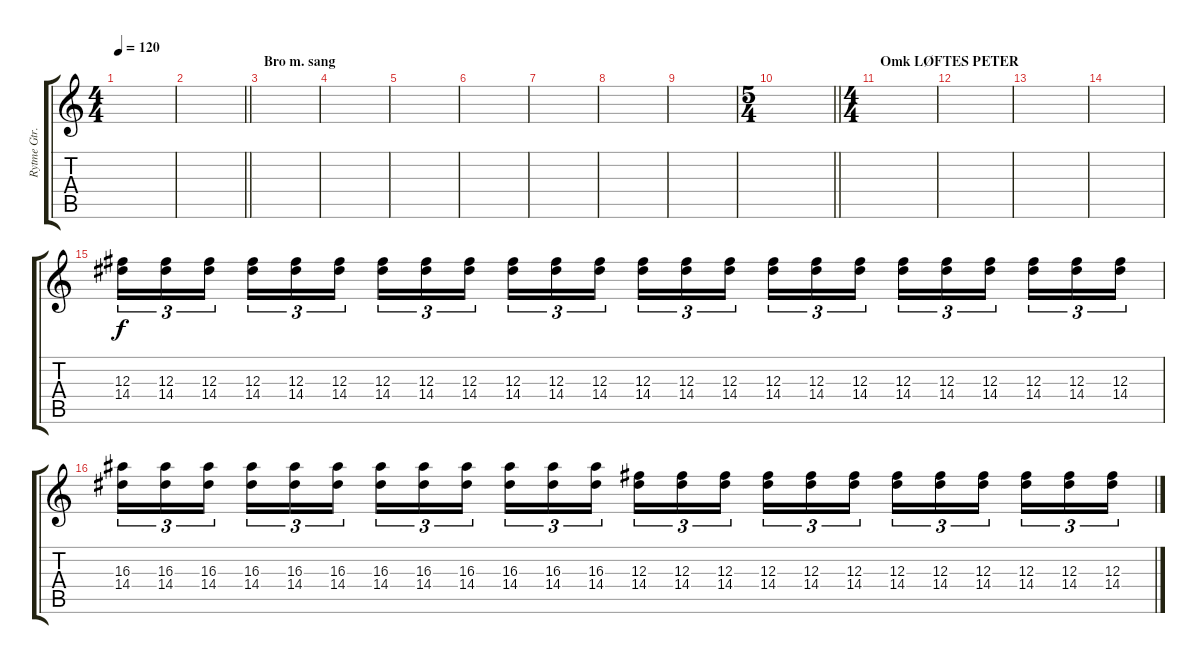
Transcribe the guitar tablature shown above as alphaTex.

\track ("Rytme Gtr. 2" "Rytme Gtr.") {instrument distortionguitar}
\staff {score tabs}
\tuning (Eb4 Bb3 Gb3 Db3 Ab2 Eb2) {hide}
\ts (4 4)
\tempo 120
\clef g2
\ks c
|
\barLineRight lightlight
|
\section ("" "Bro m. sang")
|
|
|
|
|
|
|
\ts (5 4)
\barLineRight lightlight
|
\ts (4 4)
\section ("" "Omk LØFTES PETER")
|
|
|
|
(12.3 14.4).16{tu (3 2)} (12.3 14.4).16{tu (3 2)} (12.3 14.4).16{tu (3 2) beam splitsecondary} (12.3 14.4).16{tu (3 2)} (12.3 14.4).16{tu (3 2)} (12.3 14.4).16{tu (3 2)} (12.3 14.4).16{tu (3 2)} (12.3 14.4).16{tu (3 2)} (12.3 14.4).16{tu (3 2) beam splitsecondary} (12.3 14.4).16{tu (3 2)} (12.3 14.4).16{tu (3 2)} (12.3 14.4).16{tu (3 2)} (12.3 14.4).16{tu (3 2)} (12.3 14.4).16{tu (3 2)} (12.3 14.4).16{tu (3 2) beam splitsecondary} (12.3 14.4).16{tu (3 2)} (12.3 14.4).16{tu (3 2)} (12.3 14.4).16{tu (3 2)} (12.3 14.4).16{tu (3 2)} (12.3 14.4).16{tu (3 2)} (12.3 14.4).16{tu (3 2) beam splitsecondary} (12.3 14.4).16{tu (3 2)} (12.3 14.4).16{tu (3 2)} (12.3 14.4).16{tu (3 2)} |
(16.3 14.4).16{tu (3 2)} (16.3 14.4).16{tu (3 2)} (16.3 14.4).16{tu (3 2) beam splitsecondary} (16.3 14.4).16{tu (3 2)} (16.3 14.4).16{tu (3 2)} (16.3 14.4).16{tu (3 2)} (16.3 14.4).16{tu (3 2)} (16.3 14.4).16{tu (3 2)} (16.3 14.4).16{tu (3 2) beam splitsecondary} (16.3 14.4).16{tu (3 2)} (16.3 14.4).16{tu (3 2)} (16.3 14.4).16{tu (3 2)} (12.3 14.4).16{tu (3 2)} (12.3 14.4).16{tu (3 2)} (12.3 14.4).16{tu (3 2) beam splitsecondary} (12.3 14.4).16{tu (3 2)} (12.3 14.4).16{tu (3 2)} (12.3 14.4).16{tu (3 2)} (12.3 14.4).16{tu (3 2)} (12.3 14.4).16{tu (3 2)} (12.3 14.4).16{tu (3 2) beam splitsecondary} (12.3 14.4).16{tu (3 2)} (12.3 14.4).16{tu (3 2)} (12.3 14.4).16{tu (3 2)}
